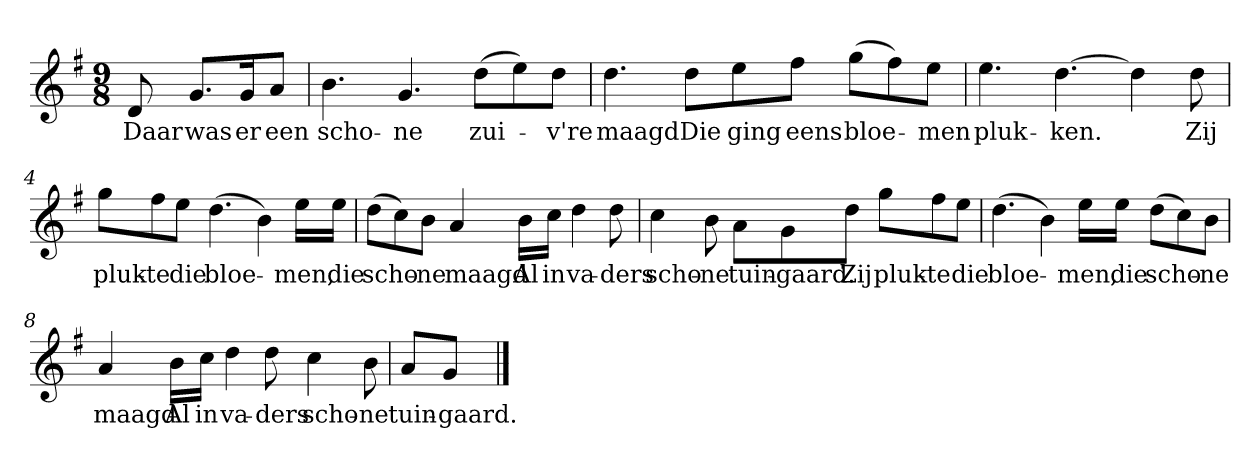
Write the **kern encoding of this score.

**kern	**text
*part1	*part1
*staff1	*staff1
*clefG2	*
*k[f#]	*
*G:	*
*M9/8	*
*MM120	*
=	=
8d	Daar
8.g/L	was
16g/K	er
8a/J	een
=1	=1
4.b	scho-
4.g	-ne
(8dd\L	zui-
8ee\)	.
8dd\J	-v're
=2	=2
4.dd	maagd
8dd\L	Die
8ee\	ging
8ff#\J	eens
(8gg\L	bloe-
8ff#\)	.
8ee\J	-men
=3	=3
4.ee	pluk-
[4.dd	-ken.
4dd]	.
8dd	Zij
=4	=4
8gg\L	pluk-
8ff#\	-te
8ee\J	die
(4.dd	bloe-
4b)	.
16ee\LL	-men,
16ee\JJ	die
=5	=5
(8dd\L	scho-
8cc\)	.
8b\J	-ne
4a	maagd
16b\LL	Al
16cc\JJ	in
4dd	va-
8dd	-ders
=6	=6
4cc	scho-
8b	-ne
8a\L	tuin-
8g\	-gaard.
8dd\J	Zij
8gg\L	pluk-
8ff#\	-te
8ee\J	die
=7	=7
(4.dd	bloe-
4b)	.
16ee\LL	-men,
16ee\JJ	die
(8dd\L	scho-
8cc\)	.
8b\J	-ne
=8	=8
4a	maagd
16b\LL	Al
16cc\JJ	in
4dd	va-
8dd	-ders
4cc	scho-
8b	-ne
=9	=9
8a/L	tuin-
8g/J	-gaard.
==	==
*-	*-
